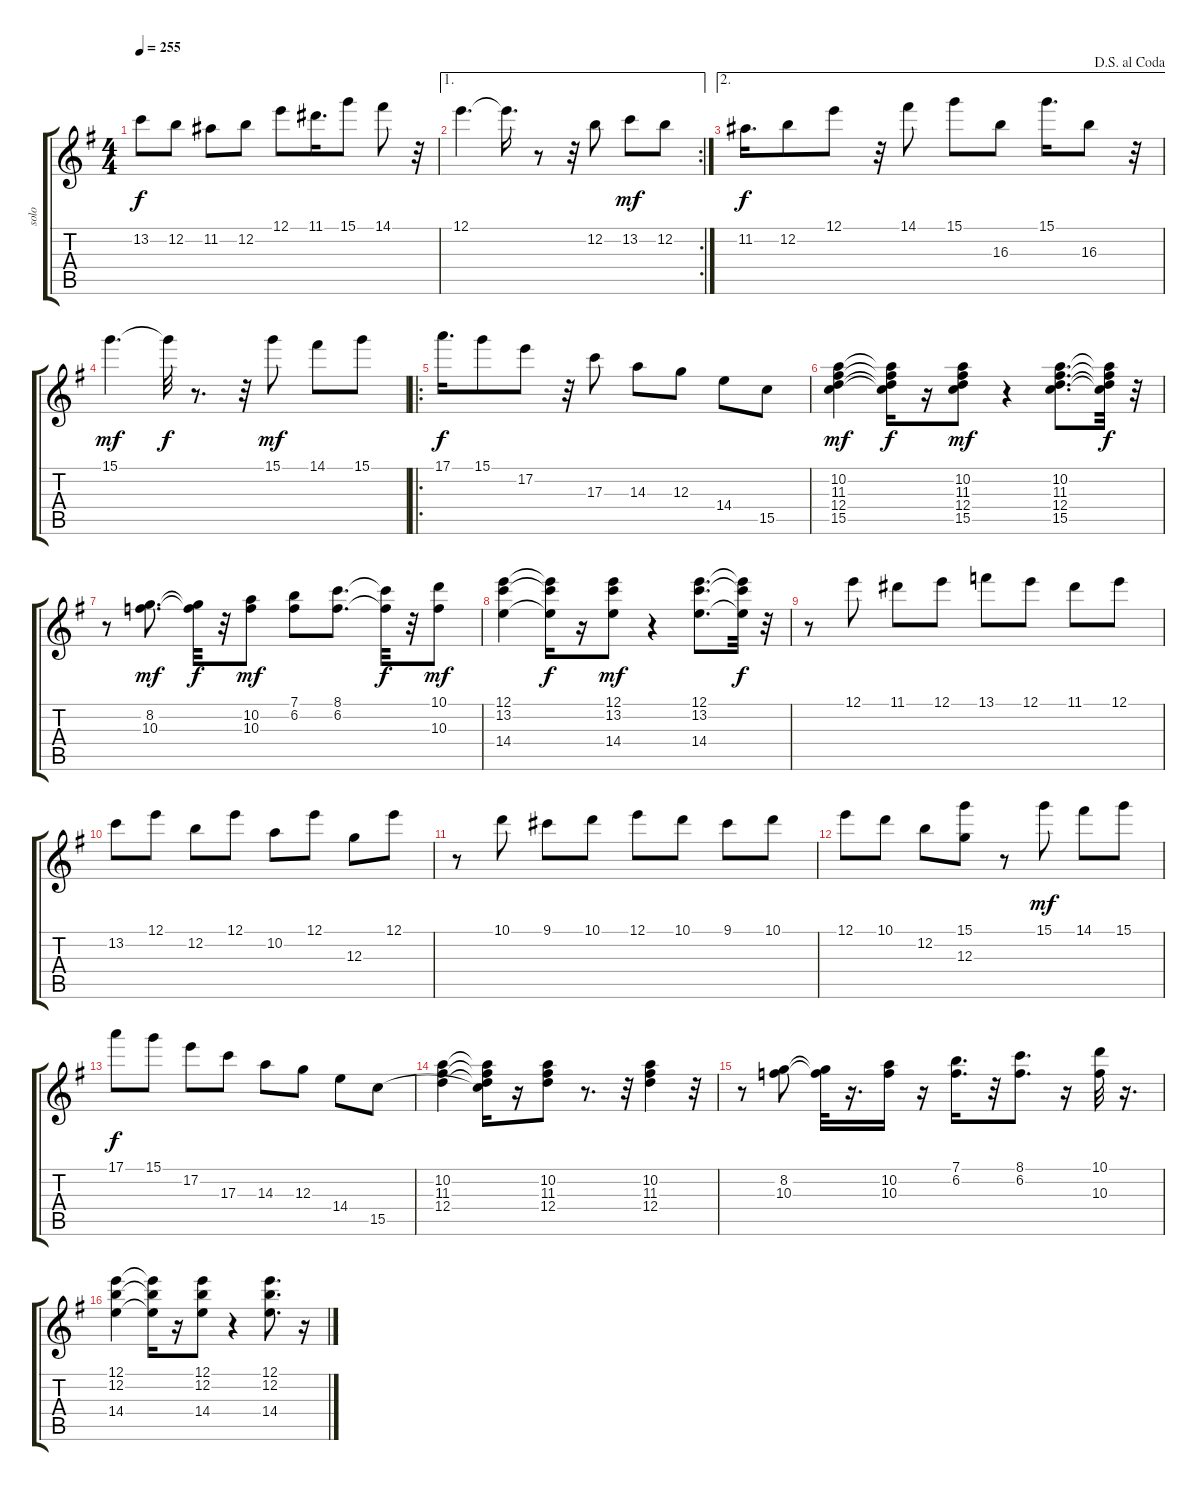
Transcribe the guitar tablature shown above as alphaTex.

\track ("solo" "solo") {instrument electricguitarjazz}
\staff {score tabs}
\tuning (E4 B3 G3 D3 A2 E2) {hide}
\ts (4 4)
\tempo 255
\clef g2
\ks g
13.2.8{dy f} 12.2.8 11.2.8 12.2.8 12.1.8 11.1.16{d} 15.1.8 14.1.8 r.32 |
\ae 1
\rc 2
12.1.4{d} 12.1{t}.16{d} r.8 r.32 12.2.8 13.2.8{dy mf} 12.2.8 |
\ae 2
\jump dalsegnoalcoda
11.2.16{d dy f} 12.2.8 12.1.8 r.32 14.1.8 15.1.8 16.3.8 15.1.16{d} 16.3.8 r.32 |
15.1.4{d dy mf} 15.1{t}.32{dy f} r.8{d} r.32 15.1.8{dy mf} 14.1.8 15.1.8 |
\ro
17.1.16{d dy f} 15.1.8 17.2.8 r.32 17.3.8 14.3.8 12.3.8 14.4.8 15.5.8 |
(10.2 11.3 12.4 15.5).4{dy mf} (10.2{t} 11.3{t} 12.4{t} 15.5{t}).16{dy f} r.16 (10.2 11.3 12.4 15.5).8{dy mf} r.4 (10.2 11.3 12.4 15.5).8{d} (10.2{t} 11.3{t} 12.4{t} 15.5{t}).32{dy f} r.32 |
r.8 (8.2 10.3).8{d dy mf} (8.2{t} 10.3{t}).32{dy f} r.32 (10.2 10.3).8{dy mf} (7.1 6.2).8 (8.1 6.2).8{d} (8.1{t} 6.2{t}).32{dy f} r.32 (10.1 10.3).8{dy mf} |
(12.1 13.2 14.4).4 (12.1{t} 13.2{t} 14.4{t}).16{dy f} r.16 (12.1 13.2 14.4).8{dy mf} r.4 (12.1 13.2 14.4).8{d} (12.1{t} 13.2{t} 14.4{t}).32{dy f} r.32 |
r.8 12.1.8 11.1.8 12.1.8 13.1.8 12.1.8 11.1.8 12.1.8 |
13.2.8 12.1.8 12.2.8 12.1.8 10.2.8 12.1.8 12.3.8 12.1.8 |
r.8 10.1.8 9.1.8 10.1.8 12.1.8 10.1.8 9.1.8 10.1.8 |
12.1.8 10.1.8 12.2.8 (15.1 12.3).8 r.8 15.1.8{dy mf} 14.1.8 15.1.8 |
17.1.8{dy f} 15.1.8 17.2.8 17.3.8 14.3.8 12.3.8 14.4.8 15.5.8 |
(10.2 11.3 12.4).4 (10.2{t} 11.3{t} 12.4{t} 15.5{t}).16 r.16 (10.2 11.3 12.4).8 r.8{d} r.32 (10.2 11.3 12.4).4 r.32 |
r.8 (8.2 10.3).8 (8.2{t} 10.3{t}).32 r.16{d} (10.2 10.3).16 r.16 (7.1 6.2).16{d} r.32 (8.1 6.2).8{d} r.16 (10.1 10.3).32 r.16{d} |
(12.1 12.2 14.4).4 (12.1{t} 12.2{t} 14.4{t}).16 r.16 (12.1 12.2 14.4).8 r.4 (12.1 12.2 14.4).8{d} r.16
